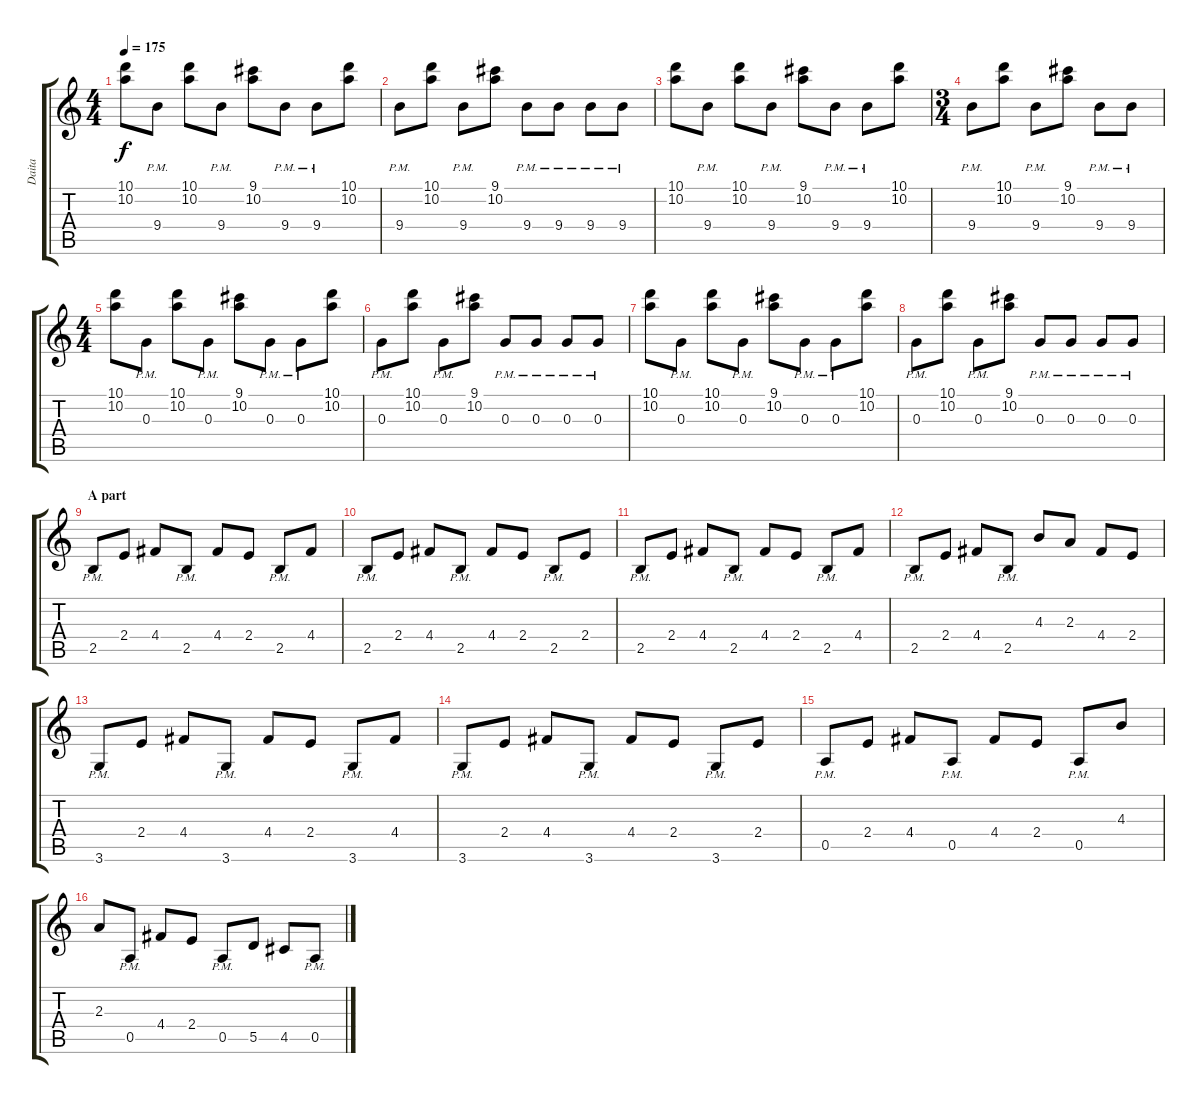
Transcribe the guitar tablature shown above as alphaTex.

\track ("Daita" "Daita") {instrument distortionguitar}
\staff {score tabs}
\tuning (E4 B3 G3 D3 A2 E2) {hide}
\ts (4 4)
\tempo 175
\clef g2
\ks c
(10.1 10.2).8{dy f} 9.4{pm}.8 (10.1 10.2).8 9.4{pm}.8 (9.1 10.2).8 9.4{pm}.8 9.4{pm}.8 (10.1 10.2).8 |
9.4{pm}.8 (10.1 10.2).8 9.4{pm}.8 (9.1 10.2).8 9.4{pm}.8 9.4{pm}.8 9.4{pm}.8 9.4{pm}.8 |
(10.1 10.2).8 9.4{pm}.8 (10.1 10.2).8 9.4{pm}.8 (9.1 10.2).8 9.4{pm}.8 9.4{pm}.8 (10.1 10.2).8 |
\ts (3 4)
9.4{pm}.8 (10.1 10.2).8 9.4{pm}.8 (9.1 10.2).8 9.4{pm}.8 9.4{pm}.8 |
\ts (4 4)
(10.1 10.2).8 0.3{pm}.8 (10.1 10.2).8 0.3{pm}.8 (9.1 10.2).8 0.3{pm}.8 0.3{pm}.8 (10.1 10.2).8 |
0.3{pm}.8 (10.1 10.2).8 0.3{pm}.8 (9.1 10.2).8 0.3{pm}.8 0.3{pm}.8 0.3{pm}.8 0.3{pm}.8 |
(10.1 10.2).8 0.3{pm}.8 (10.1 10.2).8 0.3{pm}.8 (9.1 10.2).8 0.3{pm}.8 0.3{pm}.8 (10.1 10.2).8 |
0.3{pm}.8 (10.1 10.2).8 0.3{pm}.8 (9.1 10.2).8 0.3{pm}.8 0.3{pm}.8 0.3{pm}.8 0.3{pm}.8 |
\section ("" "A part")
2.5{pm}.8 2.4.8 4.4.8 2.5{pm}.8 4.4.8 2.4.8 2.5{pm}.8 4.4.8 |
2.5{pm}.8 2.4.8 4.4.8 2.5{pm}.8 4.4.8 2.4.8 2.5{pm}.8 2.4.8 |
2.5{pm}.8 2.4.8 4.4.8 2.5{pm}.8 4.4.8 2.4.8 2.5{pm}.8 4.4.8 |
2.5{pm}.8 2.4.8 4.4.8 2.5{pm}.8 4.3.8 2.3.8 4.4.8 2.4.8 |
3.6{pm}.8 2.4.8 4.4.8 3.6{pm}.8 4.4.8 2.4.8 3.6{pm}.8 4.4.8 |
3.6{pm}.8 2.4.8 4.4.8 3.6{pm}.8 4.4.8 2.4.8 3.6{pm}.8 2.4.8 |
0.5{pm}.8 2.4.8 4.4.8 0.5{pm}.8 4.4.8 2.4.8 0.5{pm}.8 4.3.8 |
2.3.8 0.5{pm}.8 4.4.8 2.4.8 0.5{pm}.8 5.5.8 4.5.8 0.5{pm}.8
